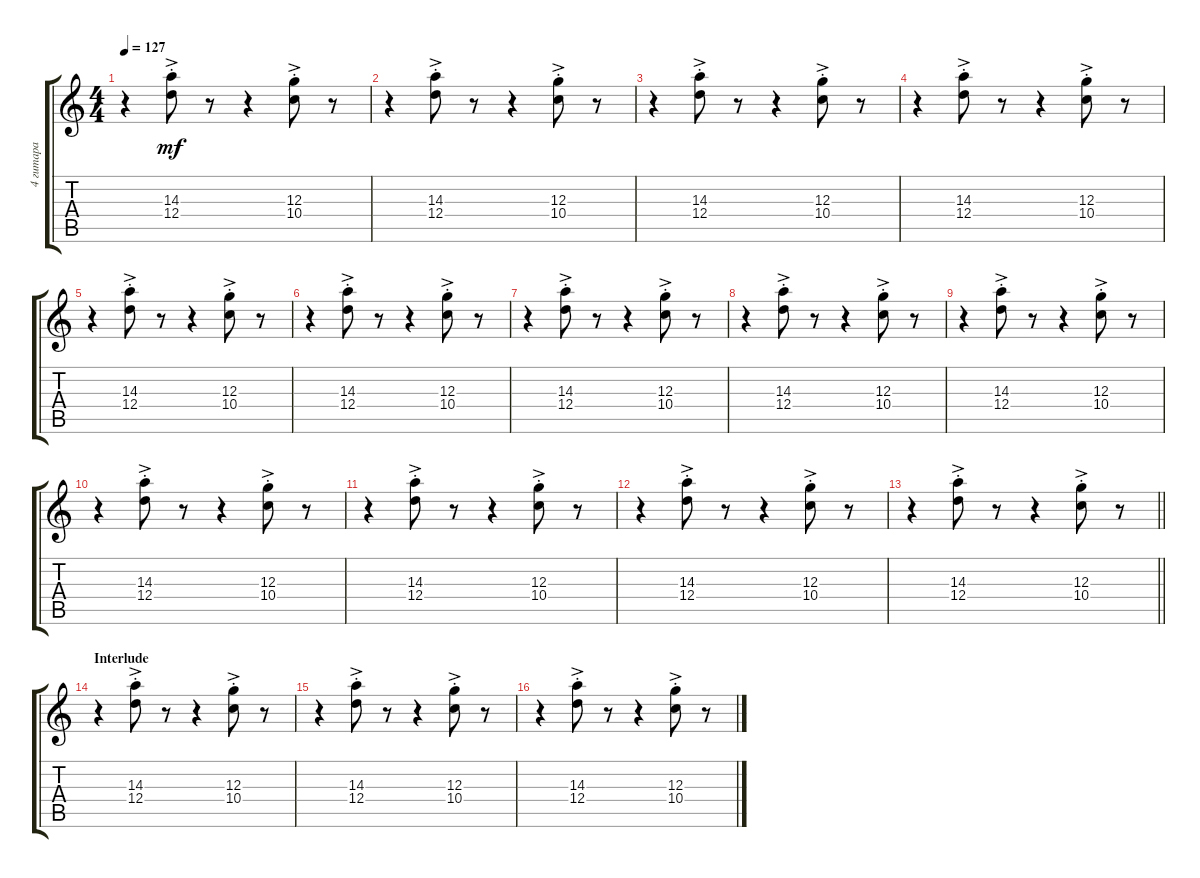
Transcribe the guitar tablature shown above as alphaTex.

\track ("4 гитара" "4 гитара") {instrument acousticguitarsteel}
\staff {score tabs}
\tuning (E4 B3 G3 D3 A2 E2) {hide}
\ts (4 4)
\tempo 127
\clef g2
\ks c
r.4{dy mf} (14.3{ac st} 12.4).8 r.8 r.4 (12.3{ac st} 10.4).8 r.8 |
r.4 (14.3{ac st} 12.4).8 r.8 r.4 (12.3{ac st} 10.4).8 r.8 |
r.4 (14.3{ac st} 12.4).8 r.8 r.4 (12.3{ac st} 10.4).8 r.8 |
r.4 (14.3{ac st} 12.4).8 r.8 r.4 (12.3{ac st} 10.4).8 r.8 |
r.4 (14.3{ac st} 12.4).8 r.8 r.4 (12.3{ac st} 10.4).8 r.8 |
r.4 (14.3{ac st} 12.4).8 r.8 r.4 (12.3{ac st} 10.4).8 r.8 |
r.4 (14.3{ac st} 12.4).8 r.8 r.4 (12.3{ac st} 10.4).8 r.8 |
r.4 (14.3{ac st} 12.4).8 r.8 r.4 (12.3{ac st} 10.4).8 r.8 |
r.4 (14.3{ac st} 12.4).8 r.8 r.4 (12.3{ac st} 10.4).8 r.8 |
r.4 (14.3{ac st} 12.4).8 r.8 r.4 (12.3{ac st} 10.4).8 r.8 |
r.4 (14.3{ac st} 12.4).8 r.8 r.4 (12.3{ac st} 10.4).8 r.8 |
r.4 (14.3{ac st} 12.4).8 r.8 r.4 (12.3{ac st} 10.4).8 r.8 |
\barLineRight lightlight
r.4 (14.3{ac st} 12.4).8 r.8 r.4 (12.3{ac st} 10.4).8 r.8 |
\section ("" "Interlude")
r.4 (14.3{ac st} 12.4).8 r.8 r.4 (12.3{ac st} 10.4).8 r.8 |
r.4 (14.3{ac st} 12.4).8 r.8 r.4 (12.3{ac st} 10.4).8 r.8 |
r.4 (14.3{ac st} 12.4).8 r.8 r.4 (12.3{ac st} 10.4).8 r.8
